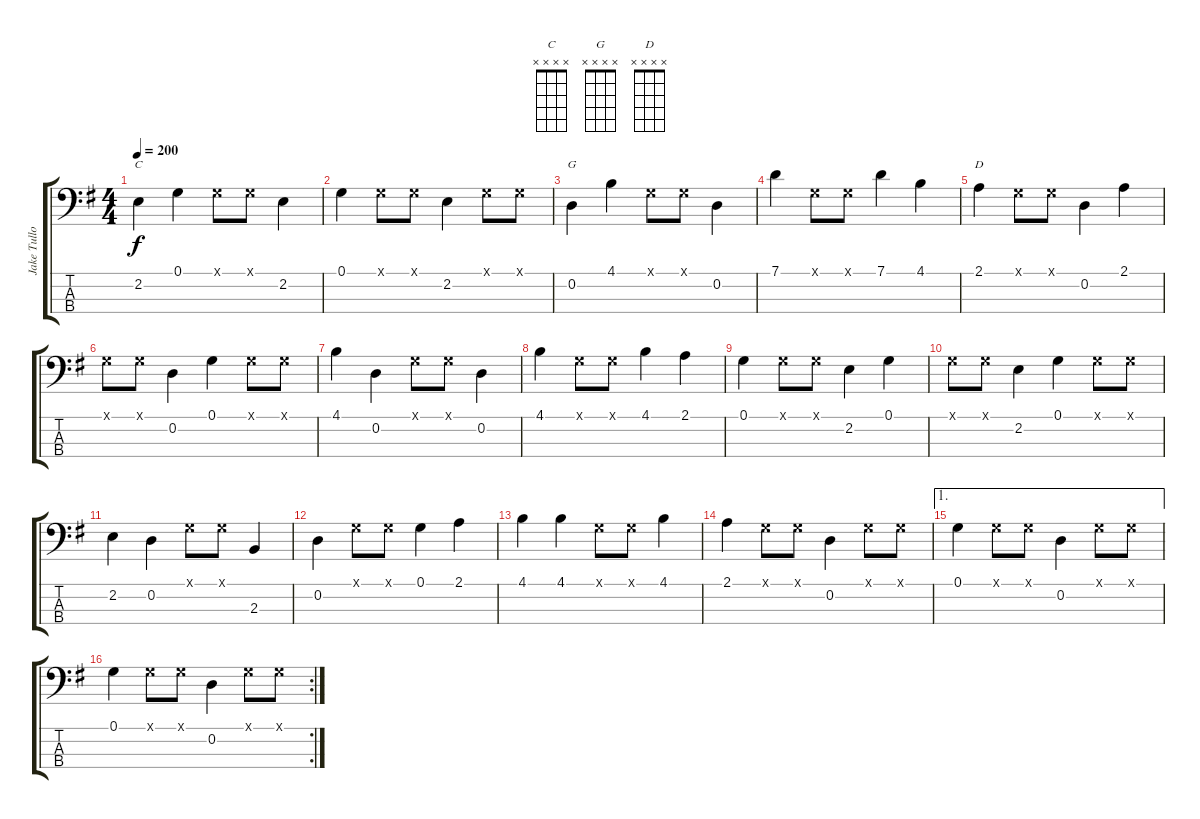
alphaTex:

\track ("Jake Tullock - slapované solo" "Jake Tullo") {instrument acousticbass}
\staff {score tabs}
\tuning (G2 D2 A1 E1) {hide}
\chord ("C" x x x x)
\chord ("G" x x x x)
\chord ("D" x x x x)
\ts (4 4)
\tempo 200
\clef f4
\ks g
2.2.4{ch "C" dy f instrument acousticbass} 0.1.4 0.1{x}.8 0.1{x}.8 2.2.4 |
0.1.4 0.1{x}.8 0.1{x}.8 2.2.4 0.1{x}.8 0.1{x}.8 |
0.2.4{ch "G"} 4.1.4 0.1{x}.8 0.1{x}.8 0.2.4 |
7.1.4 0.1{x}.8 0.1{x}.8 7.1.4 4.1.4 |
2.1.4{ch "D"} 0.1{x}.8 0.1{x}.8 0.2.4 2.1.4 |
0.1{x}.8 0.1{x}.8 0.2.4 0.1.4 0.1{x}.8 0.1{x}.8 |
4.1.4 0.2.4 0.1{x}.8 0.1{x}.8 0.2.4 |
4.1.4 0.1{x}.8 0.1{x}.8 4.1.4 2.1.4 |
0.1.4 0.1{x}.8 0.1{x}.8 2.2.4 0.1.4 |
0.1{x}.8 0.1{x}.8 2.2.4 0.1.4 0.1{x}.8 0.1{x}.8 |
2.2.4 0.2.4 0.1{x}.8 0.1{x}.8 2.3.4 |
0.2.4 0.1{x}.8 0.1{x}.8 0.1.4 2.1.4 |
4.1.4 4.1.4 0.1{x}.8 0.1{x}.8 4.1.4 |
2.1.4 0.1{x}.8 0.1{x}.8 0.2.4 0.1{x}.8 0.1{x}.8 |
\ae 1
0.1.4 0.1{x}.8 0.1{x}.8 0.2.4 0.1{x}.8 0.1{x}.8 |
\rc 2
0.1.4 0.1{x}.8 0.1{x}.8 0.2.4 0.1{x}.8 0.1{x}.8
